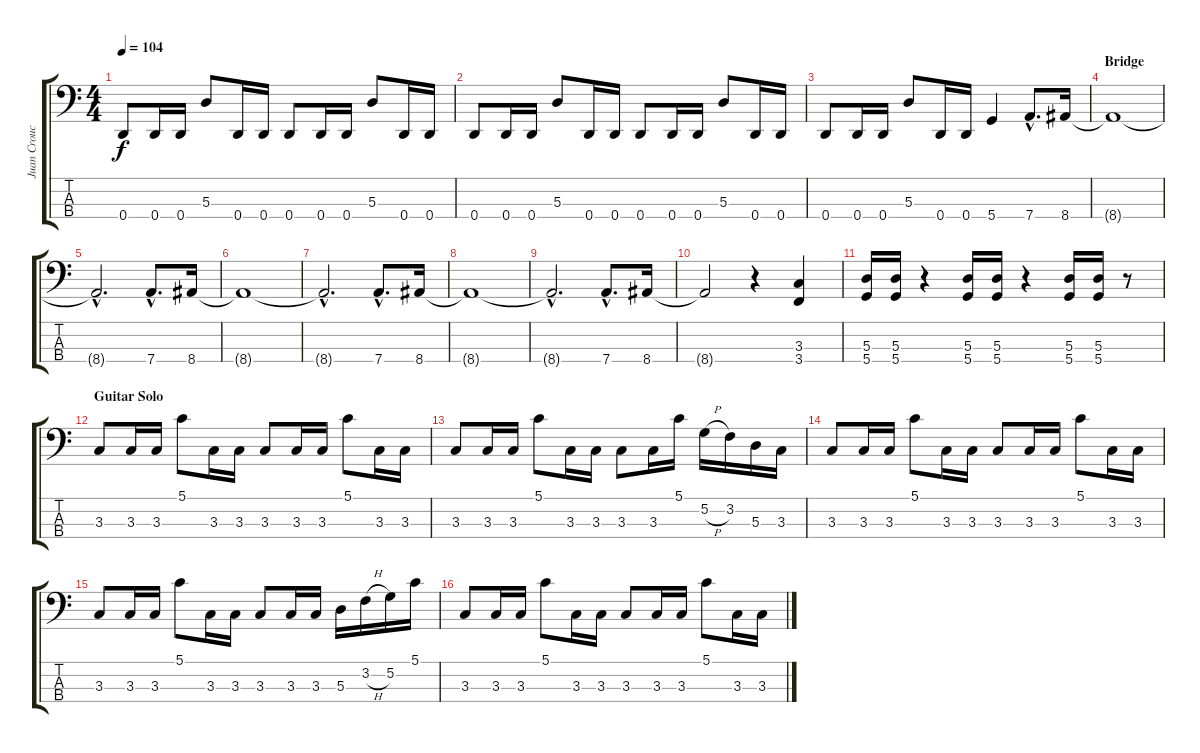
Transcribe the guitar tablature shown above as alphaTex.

\track ("Juan Croucier - Bass" "Juan Crouc") {instrument electricbassfinger}
\staff {score tabs}
\tuning (G2 D2 A1 D1) {hide}
\ts (4 4)
\tempo 104
\clef f4
\ks c
0.4.8{dy f} 0.4.16 0.4.16 5.3.8 0.4.16 0.4.16 0.4.8 0.4.16 0.4.16 5.3.8 0.4.16 0.4.16 |
0.4.8 0.4.16 0.4.16 5.3.8 0.4.16 0.4.16 0.4.8 0.4.16 0.4.16 5.3.8 0.4.16 0.4.16 |
0.4.8 0.4.16 0.4.16 5.3.8 0.4.16 0.4.16 5.4.4 7.4{hac}.8{d} 8.4.16 |
\section ("" "Bridge")
8.4{t}.1 |
8.4{hac t}.2{d} 7.4{hac}.8{d} 8.4.16 |
8.4{t}.1 |
8.4{hac t}.2{d} 7.4{hac}.8{d} 8.4.16 |
8.4{t}.1 |
8.4{hac t}.2{d} 7.4{hac}.8{d} 8.4.16 |
8.4{t}.2 r.4 (3.3 3.4).4 |
(5.3 5.4).16 (5.3 5.4).16 r.4 (5.3 5.4).16 (5.3 5.4).16 r.4 (5.3 5.4).16 (5.3 5.4).16 r.8 |
\section ("" "Guitar Solo")
3.3.8 3.3.16 3.3.16 5.1.8 3.3.16 3.3.16 3.3.8 3.3.16 3.3.16 5.1.8 3.3.16 3.3.16 |
3.3.8 3.3.16 3.3.16 5.1.8 3.3.16 3.3.16 3.3.8 3.3.16 5.1.16 5.2{h}.16 3.2.16 5.3.16 3.3.16 |
3.3.8 3.3.16 3.3.16 5.1.8 3.3.16 3.3.16 3.3.8 3.3.16 3.3.16 5.1.8 3.3.16 3.3.16 |
3.3.8 3.3.16 3.3.16 5.1.8 3.3.16 3.3.16 3.3.8 3.3.16 3.3.16 5.3.16 3.2{h}.16 5.2.16 5.1.16 |
3.3.8 3.3.16 3.3.16 5.1.8 3.3.16 3.3.16 3.3.8 3.3.16 3.3.16 5.1.8 3.3.16 3.3.16
